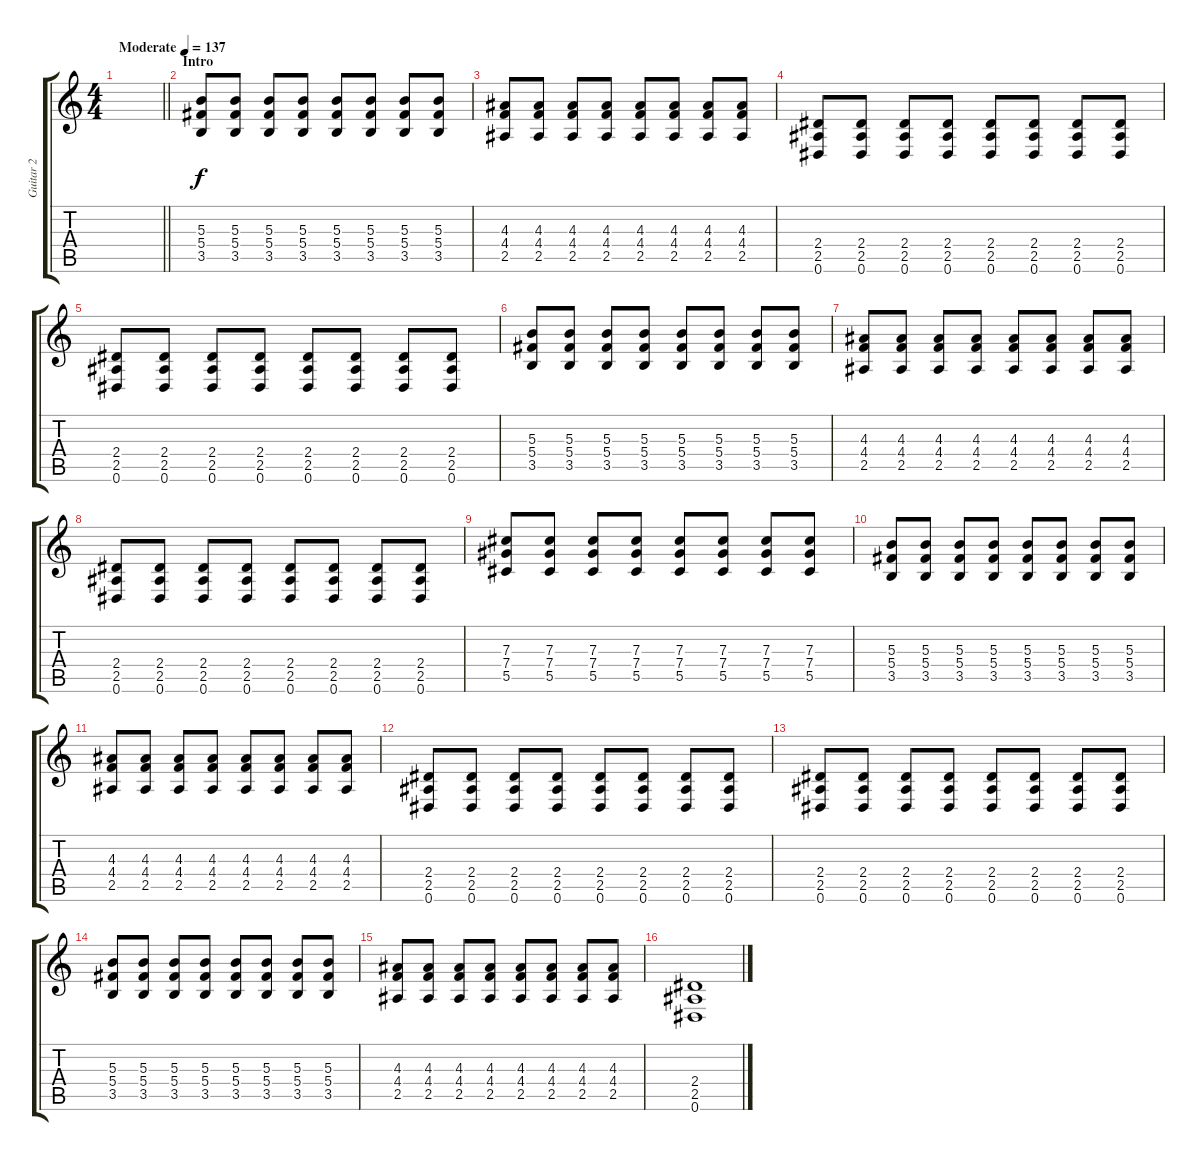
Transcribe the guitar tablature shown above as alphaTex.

\track ("Guitar 2" "Guitar 2") {instrument distortionguitar}
\staff {score tabs}
\tuning (Eb4 Bb3 Gb3 Db3 Ab2 Eb2) {hide}
\ts (4 4)
\tempo (137 "Moderate")
\clef g2
\barLineRight lightlight
\ks c
|
\section ("" "Intro")
(5.3 5.4 3.5).8 (5.3 5.4 3.5).8 (5.3 5.4 3.5).8 (5.3 5.4 3.5).8 (5.3 5.4 3.5).8 (5.3 5.4 3.5).8 (5.3 5.4 3.5).8 (5.3 5.4 3.5).8 |
(4.3 4.4 2.5).8 (4.3 4.4 2.5).8 (4.3 4.4 2.5).8 (4.3 4.4 2.5).8 (4.3 4.4 2.5).8 (4.3 4.4 2.5).8 (4.3 4.4 2.5).8 (4.3 4.4 2.5).8 |
(2.4 2.5 0.6).8 (2.4 2.5 0.6).8 (2.4 2.5 0.6).8 (2.4 2.5 0.6).8 (2.4 2.5 0.6).8 (2.4 2.5 0.6).8 (2.4 2.5 0.6).8 (2.4 2.5 0.6).8 |
(2.4 2.5 0.6).8 (2.4 2.5 0.6).8 (2.4 2.5 0.6).8 (2.4 2.5 0.6).8 (2.4 2.5 0.6).8 (2.4 2.5 0.6).8 (2.4 2.5 0.6).8 (2.4 2.5 0.6).8 |
(5.3 5.4 3.5).8 (5.3 5.4 3.5).8 (5.3 5.4 3.5).8 (5.3 5.4 3.5).8 (5.3 5.4 3.5).8 (5.3 5.4 3.5).8 (5.3 5.4 3.5).8 (5.3 5.4 3.5).8 |
(4.3 4.4 2.5).8 (4.3 4.4 2.5).8 (4.3 4.4 2.5).8 (4.3 4.4 2.5).8 (4.3 4.4 2.5).8 (4.3 4.4 2.5).8 (4.3 4.4 2.5).8 (4.3 4.4 2.5).8 |
(2.4 2.5 0.6).8 (2.4 2.5 0.6).8 (2.4 2.5 0.6).8 (2.4 2.5 0.6).8 (2.4 2.5 0.6).8 (2.4 2.5 0.6).8 (2.4 2.5 0.6).8 (2.4 2.5 0.6).8 |
(7.3 7.4 5.5).8 (7.3 7.4 5.5).8 (7.3 7.4 5.5).8 (7.3 7.4 5.5).8 (7.3 7.4 5.5).8 (7.3 7.4 5.5).8 (7.3 7.4 5.5).8 (7.3 7.4 5.5).8 |
(5.3 5.4 3.5).8 (5.3 5.4 3.5).8 (5.3 5.4 3.5).8 (5.3 5.4 3.5).8 (5.3 5.4 3.5).8 (5.3 5.4 3.5).8 (5.3 5.4 3.5).8 (5.3 5.4 3.5).8 |
(4.3 4.4 2.5).8 (4.3 4.4 2.5).8 (4.3 4.4 2.5).8 (4.3 4.4 2.5).8 (4.3 4.4 2.5).8 (4.3 4.4 2.5).8 (4.3 4.4 2.5).8 (4.3 4.4 2.5).8 |
(2.4 2.5 0.6).8 (2.4 2.5 0.6).8 (2.4 2.5 0.6).8 (2.4 2.5 0.6).8 (2.4 2.5 0.6).8 (2.4 2.5 0.6).8 (2.4 2.5 0.6).8 (2.4 2.5 0.6).8 |
(2.4 2.5 0.6).8 (2.4 2.5 0.6).8 (2.4 2.5 0.6).8 (2.4 2.5 0.6).8 (2.4 2.5 0.6).8 (2.4 2.5 0.6).8 (2.4 2.5 0.6).8 (2.4 2.5 0.6).8 |
(5.3 5.4 3.5).8 (5.3 5.4 3.5).8 (5.3 5.4 3.5).8 (5.3 5.4 3.5).8 (5.3 5.4 3.5).8 (5.3 5.4 3.5).8 (5.3 5.4 3.5).8 (5.3 5.4 3.5).8 |
(4.3 4.4 2.5).8 (4.3 4.4 2.5).8 (4.3 4.4 2.5).8 (4.3 4.4 2.5).8 (4.3 4.4 2.5).8 (4.3 4.4 2.5).8 (4.3 4.4 2.5).8 (4.3 4.4 2.5).8 |
(2.4 2.5 0.6).1
